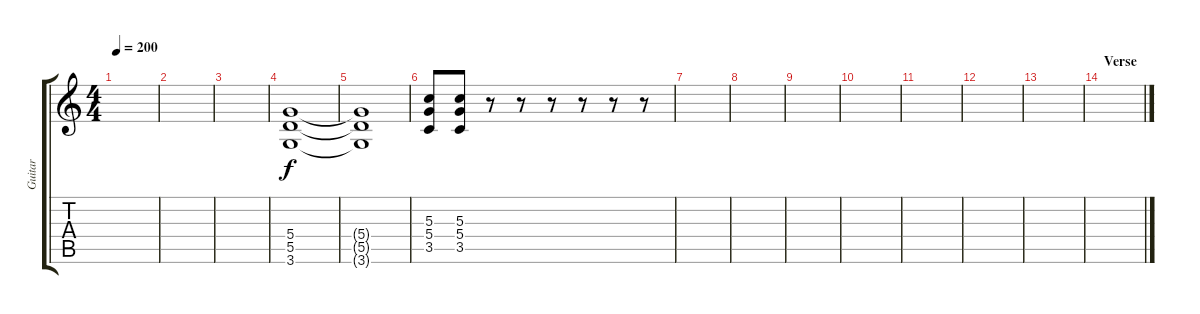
\track ("Guitar" "Guitar") {instrument distortionguitar}
\staff {score tabs}
\tuning (E4 B3 G3 D3 A2 E2) {hide}
\ts (4 4)
\tempo 200
\clef g2
\ks c
|
|
|
(5.4 5.5 3.6).1 |
(5.4{t} 5.5{t} 3.6{t}).1{volume 10} |
(5.3 5.4 3.5).8 (5.3 5.4 3.5).8 r.8 r.8 r.8 r.8 r.8 r.8 |
|
|
|
|
|
|
|
\section ("" "Verse")
